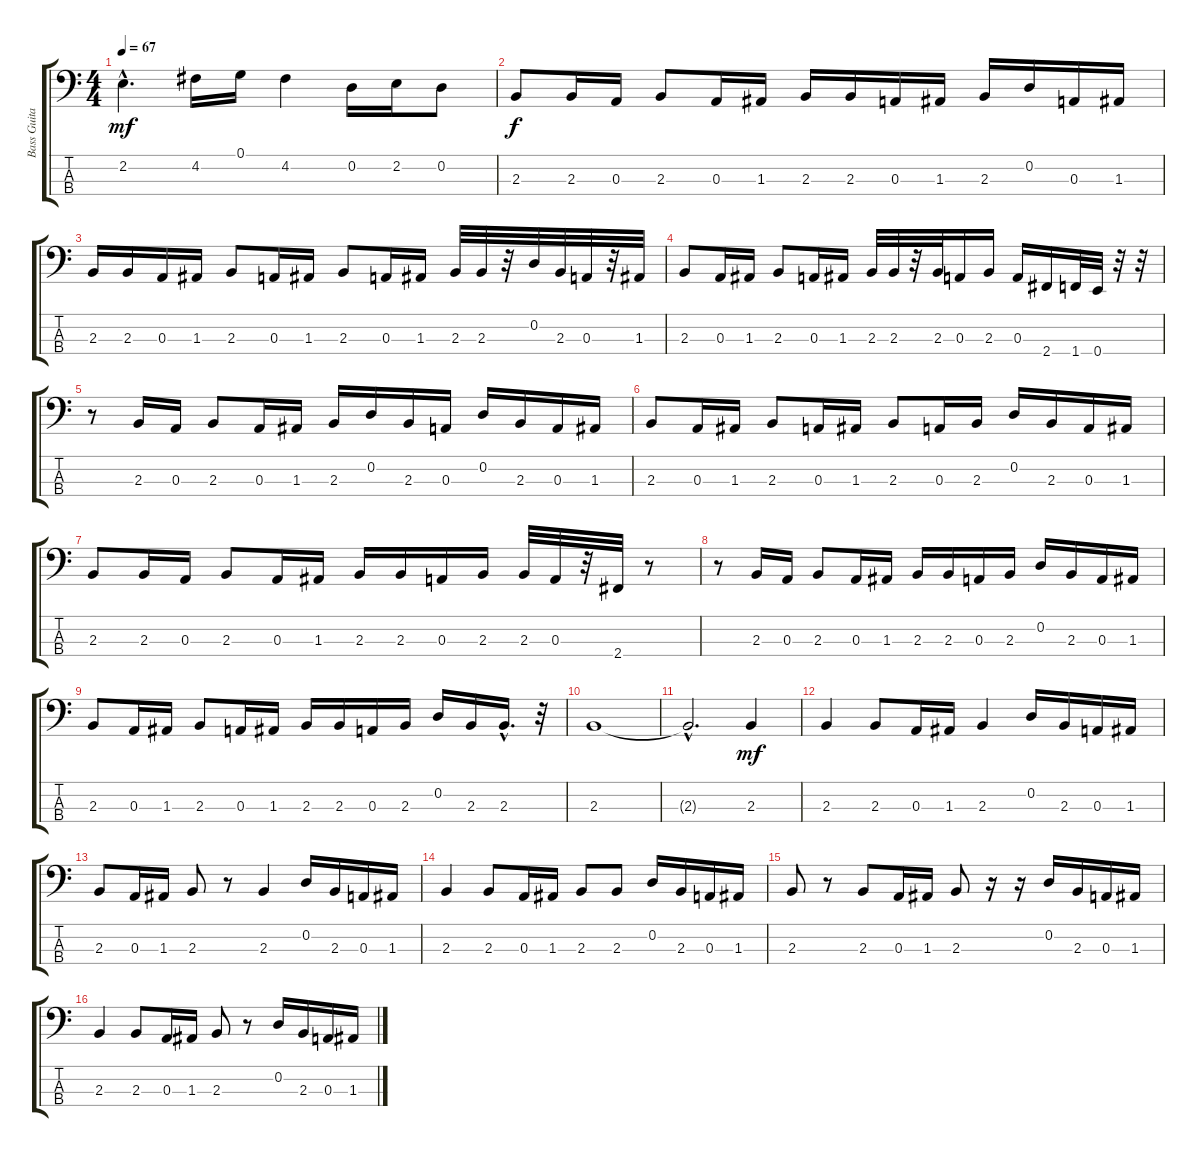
\track ("Bass Guitar" "Bass Guita") {instrument electricbasspick}
\staff {score tabs}
\tuning (G2 D2 A1 E1) {hide}
\ts (4 4)
\tempo 67
\clef f4
\ks c
2.2{hac}.4{d dy mf} 4.2.16 0.1.16 4.2.4 0.2.16 2.2.16 0.2.8 |
2.3.8{dy f} 2.3.16 0.3.16 2.3.8 0.3.16 1.3.16 2.3.16 2.3.16 0.3.16 1.3.16 2.3.16 0.2.16 0.3.16 1.3.16 |
2.3.16 2.3.16 0.3.16 1.3.16 2.3.8 0.3.16 1.3.16 2.3.8 0.3.16 1.3.16 2.3.32 2.3.32 r.32 0.2.32 2.3.32 0.3.32 r.32 1.3.32 |
2.3.8 0.3.16 1.3.16 2.3.8 0.3.16 1.3.16 2.3.32 2.3.32 r.32 2.3.32 0.3.16 2.3.16 0.3.16 2.4.16 1.4.32 0.4.32 r.32 r.32 |
r.8 2.3.16 0.3.16 2.3.8 0.3.16 1.3.16 2.3.16 0.2.16 2.3.16 0.3.16 0.2.16 2.3.16 0.3.16 1.3.16 |
2.3.8 0.3.16 1.3.16 2.3.8 0.3.16 1.3.16 2.3.8 0.3.16 2.3.16 0.2.16 2.3.16 0.3.16 1.3.16 |
2.3.8 2.3.16 0.3.16 2.3.8 0.3.16 1.3.16 2.3.16 2.3.16 0.3.16 2.3.16 2.3.32 0.3.32 r.32 2.4.32 r.8 |
r.8 2.3.16 0.3.16 2.3.8 0.3.16 1.3.16 2.3.16 2.3.16 0.3.16 2.3.16 0.2.16 2.3.16 0.3.16 1.3.16 |
2.3.8 0.3.16 1.3.16 2.3.8 0.3.16 1.3.16 2.3.16 2.3.16 0.3.16 2.3.16 0.2.16 2.3.16 2.3{hac}.16{d} r.32 |
2.3.1 |
2.3{hac t}.2{d} 2.3.4{dy mf} |
2.3.4 2.3.8 0.3.16 1.3.16 2.3.4 0.2.16 2.3.16 0.3.16 1.3.16 |
2.3.8 0.3.16 1.3.16 2.3.8 r.8 2.3.4 0.2.16 2.3.16 0.3.16 1.3.16 |
2.3.4 2.3.8 0.3.16 1.3.16 2.3.8 2.3.8 0.2.16 2.3.16 0.3.16 1.3.16 |
2.3.8 r.8 2.3.8 0.3.16 1.3.16 2.3.8 r.16 r.16 0.2.16 2.3.16 0.3.16 1.3.16 |
2.3.4 2.3.8 0.3.16 1.3.16 2.3.8 r.8 0.2.16 2.3.16 0.3.16 1.3.16
